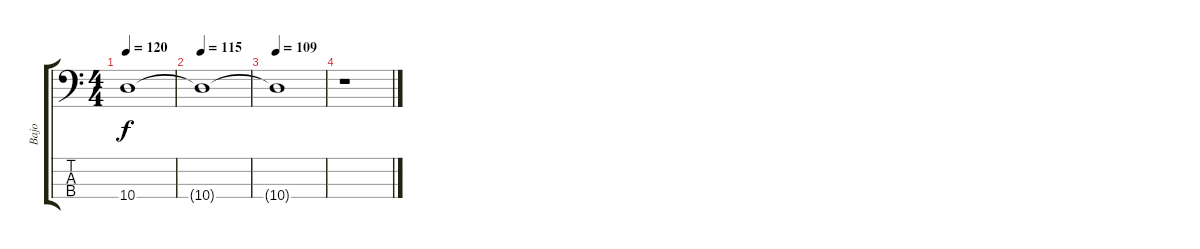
\track ("Bajo" "Bajo") {instrument acousticbass}
\staff {score tabs}
\tuning (G2 D2 A1 E1) {hide}
\ts (4 4)
\tempo 120
\clef f4
\ks c
10.4{t}.1{dy f} |
\tempo 115
10.4{t}.1 |
\tempo 109
10.4{t}.1 |
r.1
